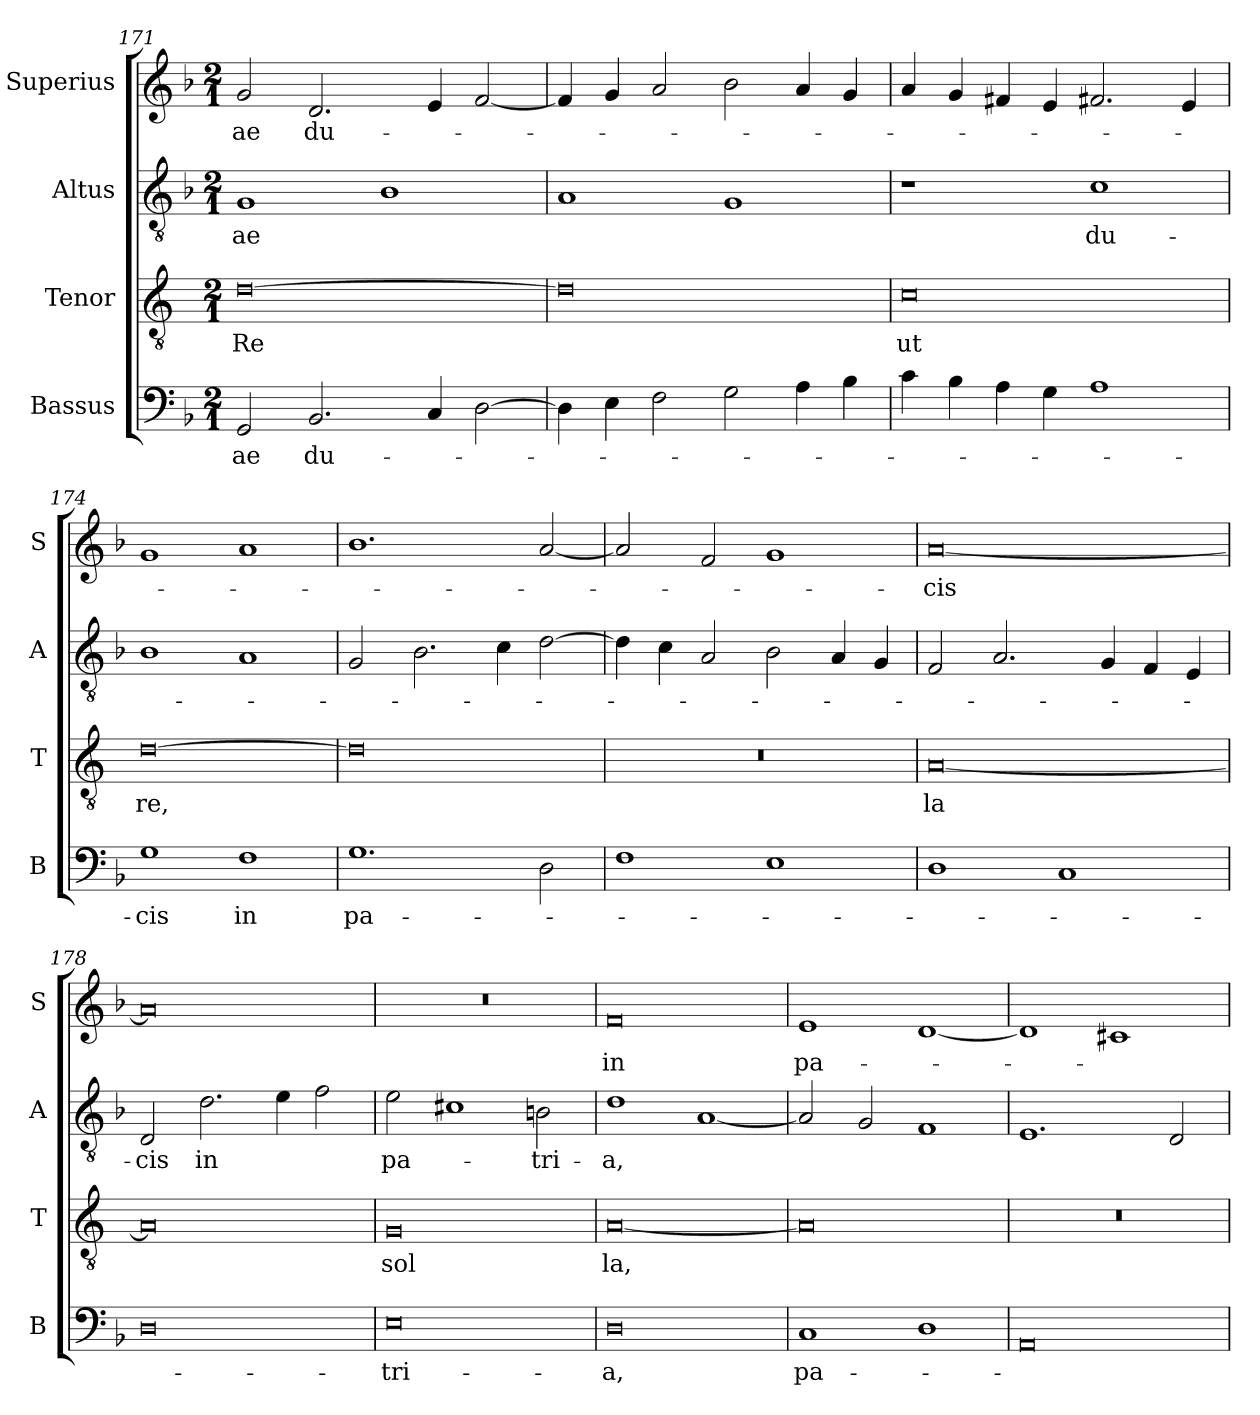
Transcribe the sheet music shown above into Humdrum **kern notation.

**kern	**text	**kern	**text	**kern	**text	**kern	**text
*part4	*part4	*part3	*part3	*part2	*part2	*part1	*part1
*staff4	*staff4	*staff3	*staff3	*staff2	*staff2	*staff1	*staff1
*I"Bassus	*	*I"Tenor	*	*I"Altus	*	*I"Superius	*
*I'B	*	*I'T	*	*I'A	*	*I'S	*
*clefF4	*	*clefGv2	*	*clefGv2	*	*clefG2	*
*k[b-]	*	*k[]	*	*k[b-]	*	*k[b-]	*
*M2/1	*	*M2/1	*	*M2/1	*	*M2/1	*
=171	=171	=171	=171	=171	=171	=171	=171
2GG	-ae	[0d	Re	1G	-ae	2g	-ae
2.BB-	du-	.	.	.	.	2.d	du-
.	.	.	.	1B-	.	.	.
4C	.	.	.	.	.	4e	.
[2D	.	.	.	.	.	[2f	.
=172	=172	=172	=172	=172	=172	=172	=172
4D]	.	0d]	.	1A	.	4f]	.
4E	.	.	.	.	.	4g	.
2F	.	.	.	.	.	2a	.
2G	.	.	.	1G	.	2b-	.
4A	.	.	.	.	.	4a	.
4B-	.	.	.	.	.	4g	.
=173	=173	=173	=173	=173	=173	=173	=173
4c	.	0c	ut	1r	.	4a	.
4B-	.	.	.	.	.	4g	.
4A	.	.	.	.	.	4f#X	.
4G	.	.	.	.	.	4e	.
1A	.	.	.	1c	du-	2.f#X	.
.	.	.	.	.	.	4e	.
=174	=174	=174	=174	=174	=174	=174	=174
1G	-cis	[0d	re,	1B-	.	1g	.
1F	in	.	.	1A	.	1a	.
=175	=175	=175	=175	=175	=175	=175	=175
1.G	pa-	0d]	.	2G	.	1.b-	.
.	.	.	.	2.B-	.	.	.
.	.	.	.	4c	.	.	.
2D	.	.	.	[2d	.	[2a	.
=176	=176	=176	=176	=176	=176	=176	=176
1F	.	0r	.	4d]	.	2a]	.
.	.	.	.	4c	.	.	.
.	.	.	.	2A	.	2f	.
1E	.	.	.	2B-	.	1g	.
.	.	.	.	4A	.	.	.
.	.	.	.	4G	.	.	.
=177	=177	=177	=177	=177	=177	=177	=177
1D	.	[0A	la	2F	.	[0a	-cis
.	.	.	.	2.A	.	.	.
1C	.	.	.	.	.	.	.
.	.	.	.	4G	.	.	.
.	.	.	.	4F	.	.	.
.	.	.	.	4E	.	.	.
=178	=178	=178	=178	=178	=178	=178	=178
0D	.	0A]	.	2D	-cis	0a]	.
.	.	.	.	2.d	in	.	.
.	.	.	.	4e	.	.	.
.	.	.	.	2f	.	.	.
=179	=179	=179	=179	=179	=179	=179	=179
0E	-tri-	0G	sol	2e	pa-	0r	.
.	.	.	.	1c#X	.	.	.
.	.	.	.	2Bn	-tri-	.	.
=180	=180	=180	=180	=180	=180	=180	=180
0D	-a,	[0A	la,	1d	-a,	0f	in
.	.	.	.	[1A	.	.	.
=181	=181	=181	=181	=181	=181	=181	=181
1C	pa-	0A]	.	2A]	.	1e	pa-
.	.	.	.	2G	.	.	.
1D	.	.	.	1F	.	[1d	.
=182	=182	=182	=182	=182	=182	=182	=182
0AA	.	0r	.	1.E	.	1d]	.
.	.	.	.	.	.	1c#X	.
.	.	.	.	2D	.	.	.
=	=	=	=	=	=	=	=
*-	*-	*-	*-	*-	*-	*-	*-
